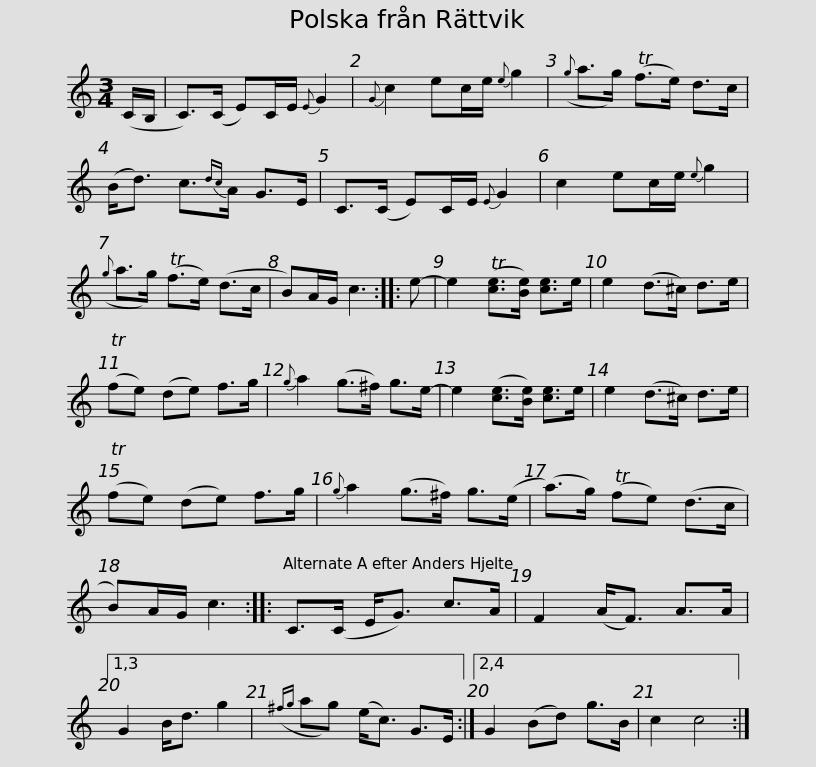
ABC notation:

X:1
L:1/8
M:3/4
I:linebreak $
K:C
V:1 treble
V:1
 (C/B,/ | C>)(C E)C/E/{E} G2 |{G} c2 ec/e/{e} g2 |({g} a>g) (Tf>e) d>c | (B<d) c3/2{dc}A/ G>E | %5
 C>(C E)C/E/{E} G2 |$ c2 ec/e/{e} g2 |({g} a>g) (Tf>e) (d>c | B)A/G/ c3 :: e- | %10
 e2 (T[ce]>[Be]) [ce]>e | e2 (d>^c) d>e | (Tfe) (de) f>g |${g} a2 (g>^f) g>e- | e2 ([ce]>[Be]) [ce]>e | %15
 e2 (d>^c) d>e | (Tfe) (de) f>g |{g} a2 (g>^f) g>(e | (a>)g) (Tfe) (d>c | B)A/G/ c3 ::$ %20
 C>(C E<G) c>A | F2 (A<F) A>A |1,3 G2 B<d g2 |({^fg} ag) (e<c) G>E :|2,4 G2 (Bd) g>B | %25
 c2 c4 :| %26
